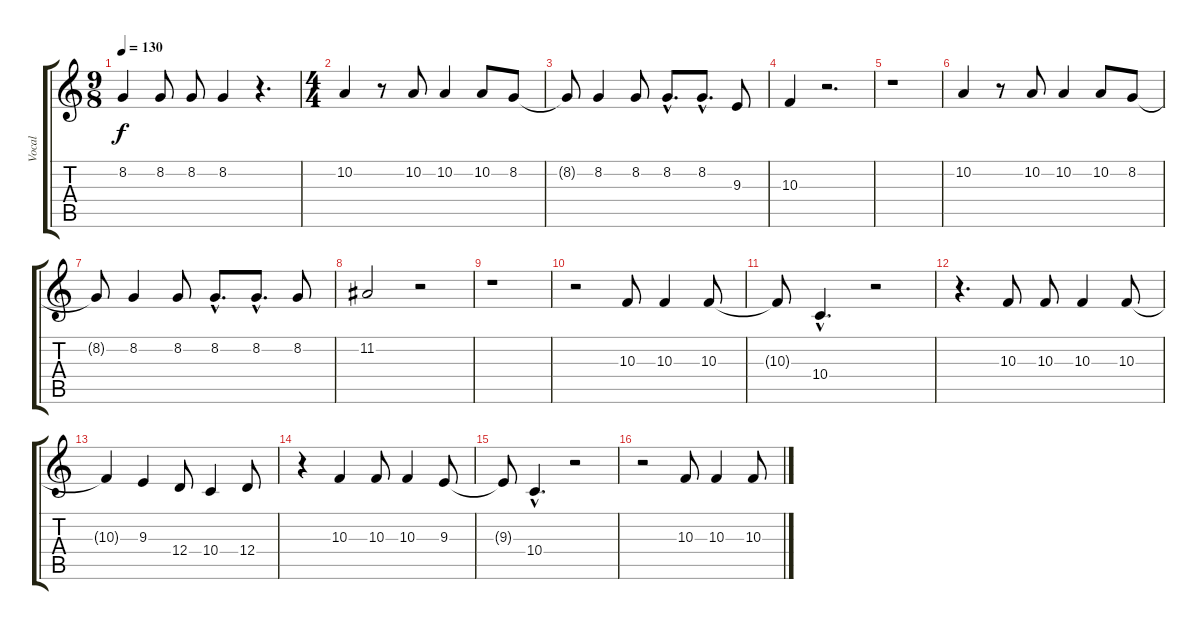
\track ("Vocal" "Vocal") {instrument lead6voice}
\staff {score tabs}
\tuning (E4 B3 G3 D3 A2 E2) {hide}
\ts (9 8)
\tempo 130
\clef g2
\ks c
8.2.4{dy f} 8.2.8 8.2.8 8.2.4 r.4{d} |
\ts (4 4)
10.2.4 r.8 10.2.8 10.2.4 10.2.8 8.2.8 |
8.2{t}.8 8.2.4 8.2.8 8.2{hac}.8{d} 8.2{hac}.8{d} 9.3.8 |
10.3.4 r.2{d} |
r.1 |
10.2.4 r.8 10.2.8 10.2.4 10.2.8 8.2.8 |
8.2{t}.8 8.2.4 8.2.8 8.2{hac}.8{d} 8.2{hac}.8{d} 8.2.8 |
11.2.2 r.2 |
r.1 |
r.2 10.3.8 10.3.4 10.3.8 |
10.3{t}.8 10.4{hac}.4{d} r.2 |
r.4{d} 10.3.8 10.3.8 10.3.4 10.3.8 |
10.3{t}.4 9.3.4 12.4.8 10.4.4 12.4.8 |
r.4 10.3.4 10.3.8 10.3.4 9.3.8 |
9.3{t}.8 10.4{hac}.4{d} r.2 |
r.2 10.3.8 10.3.4 10.3.8
